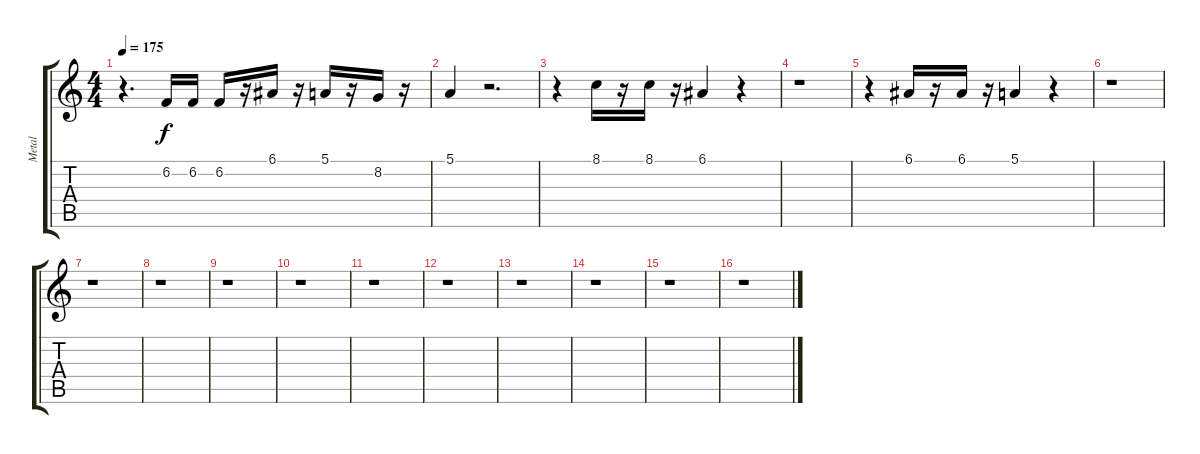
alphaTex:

\track ("Metal" "Metal") {instrument brasssection}
\staff {score tabs}
\tuning (E4 B3 G3 D3 A2 E2) {hide}
\ts (4 4)
\tempo 175
\clef g2
\ks c
r.4{d dy f} 6.2.16 6.2.16 6.2.16 r.16 6.1.16 r.16 5.1.16 r.16 8.2.16 r.16 |
5.1.4 r.2{d} |
r.4 8.1.16 r.16 8.1.16 r.16 6.1.4 r.4 |
r.1 |
r.4 6.1.16 r.16 6.1.16 r.16 5.1.4 r.4 |
r.1 |
r.1 |
r.1 |
r.1 |
r.1 |
r.1 |
r.1 |
r.1 |
r.1 |
r.1 |
r.1
